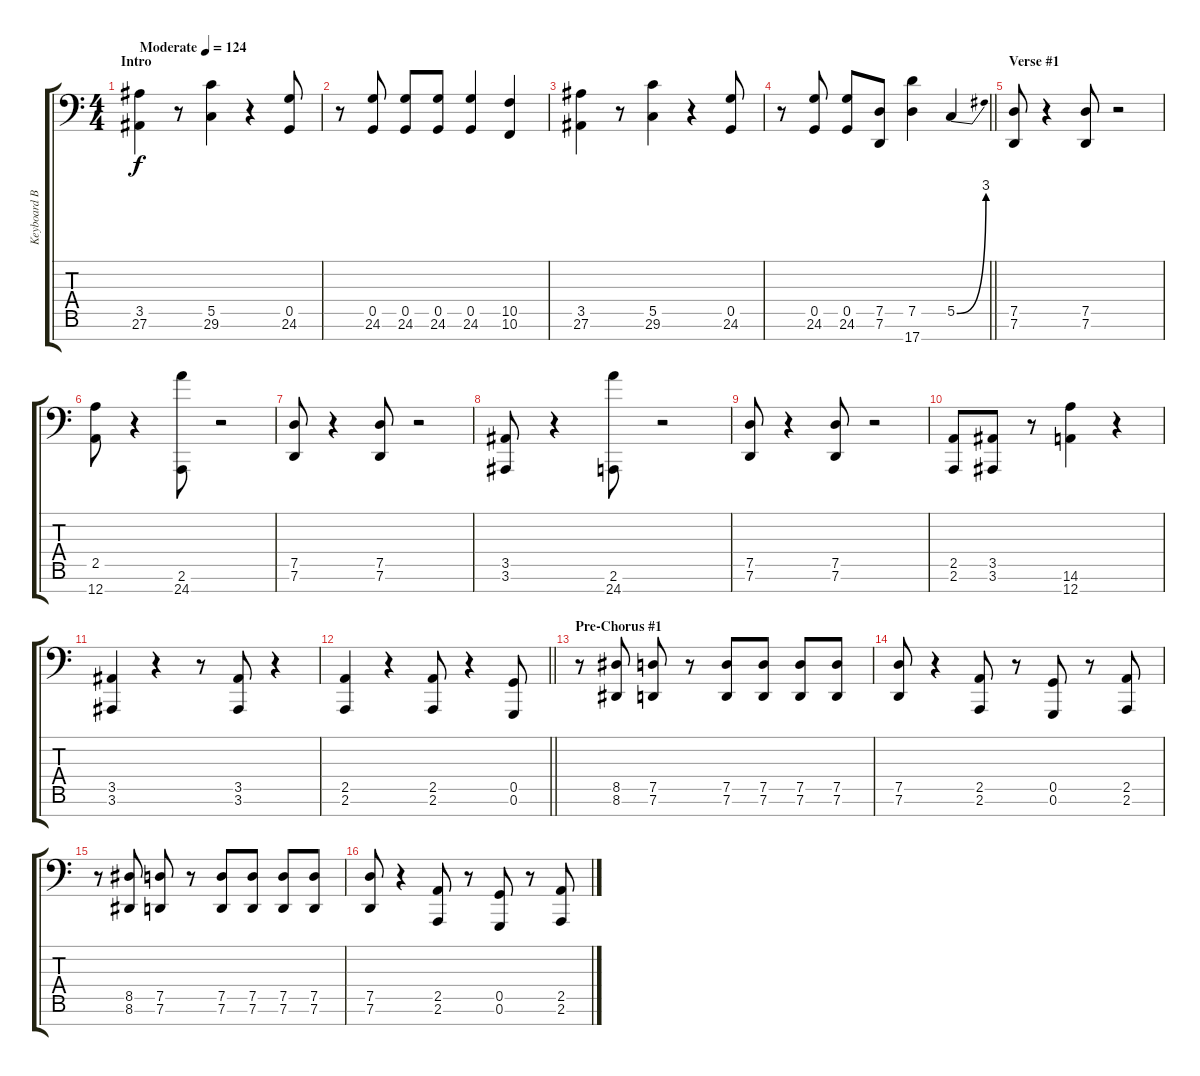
\track ("Keyboard Bass" "Keyboard B") {instrument synthbass1}
\staff {score tabs}
\tuning (Db6 Eb4 D4 B3 G1 G0 A-1) {hide}
\ts (4 4)
\section ("" "Intro")
\tempo (124 "Moderate")
\clef f4
\ks c
(3.5 27.6).4{dy f instrument synthbass1} r.8 (5.5 29.6).4 r.4 (0.5 24.6).8 |
r.8 (0.5 24.6).8 (0.5 24.6).8 (0.5 24.6).8 (0.5 24.6).4 (10.5 10.6).4 |
(3.5 27.6).4 r.8 (5.5 29.6).4 r.4 (0.5 24.6).8 |
\barLineRight lightlight
r.8 (0.5 24.6).8 (0.5 24.6).8 (7.5 7.6).8 (7.5 17.7).4 5.5{be (bend 0 0 60 12)}.4 |
\section ("" "Verse #1")
(7.5 7.6).8 r.4 (7.5 7.6).8 r.2 |
(2.5 12.7).8 r.4 (2.6 24.7).8 r.2 |
(7.5 7.6).8 r.4 (7.5 7.6).8 r.2 |
(3.5 3.6).8 r.4 (2.6 24.7).8 r.2 |
(7.5 7.6).8 r.4 (7.5 7.6).8 r.2 |
(2.5 2.6).8 (3.5 3.6).8 r.8 (14.6 12.7).4 r.4 |
(3.5 3.6).4 r.4 r.8 (3.5 3.6).8 r.4 |
\barLineRight lightlight
(2.5 2.6).4 r.4 (2.5 2.6).8 r.4 (0.5 0.6).8 |
\section ("" "Pre-Chorus #1")
r.8 (8.5 8.6).8 (7.5 7.6).8 r.8 (7.5 7.6).8 (7.5 7.6).8 (7.5 7.6).8 (7.5 7.6).8 |
(7.5 7.6).8 r.4 (2.5 2.6).8 r.8 (0.5 0.6).8 r.8 (2.5 2.6).8 |
r.8 (8.5 8.6).8 (7.5 7.6).8 r.8 (7.5 7.6).8 (7.5 7.6).8 (7.5 7.6).8 (7.5 7.6).8 |
(7.5 7.6).8 r.4 (2.5 2.6).8 r.8 (0.5 0.6).8 r.8 (2.5 2.6).8
